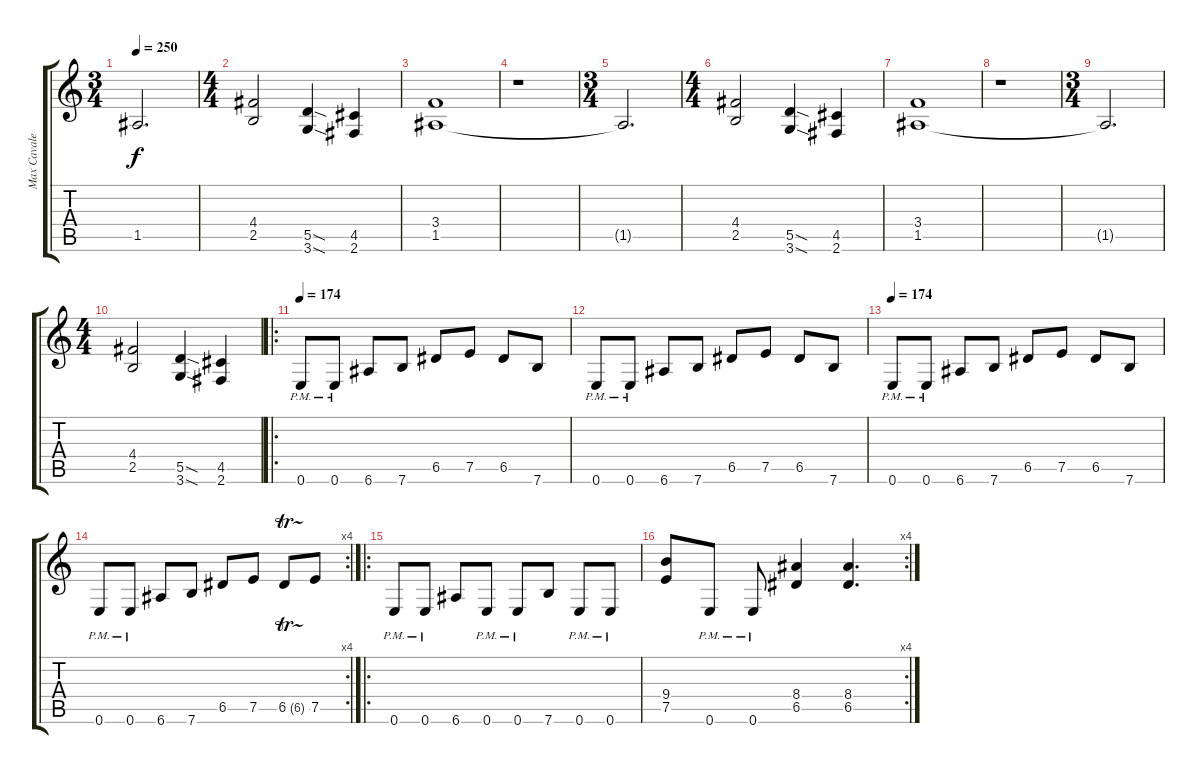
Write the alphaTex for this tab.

\track ("Max Cavalera" "Max Cavale") {solo instrument distortionguitar}
\staff {score tabs}
\tuning (E4 B3 G3 D3 A2 E2) {hide}
\ts (3 4)
\tempo 250
\clef g2
\ks c
1.5{t}.2{d dy f} |
\ts (4 4)
(4.4 2.5).2 (5.5{sod} 3.6{sod}).4 (4.5 2.6).4 |
(3.4 1.5).1 |
r.1 |
\ts (3 4)
1.5{t}.2{d} |
\ts (4 4)
(4.4 2.5).2 (5.5{sod} 3.6{sod}).4 (4.5 2.6).4 |
(3.4 1.5).1 |
r.1 |
\ts (3 4)
1.5{t}.2{d} |
\ts (4 4)
(4.4 2.5).2 (5.5{sod} 3.6{sod}).4 (4.5 2.6).4 |
\ro
\tempo 174
0.6{pm}.8 0.6{pm}.8 6.6.8 7.6.8 6.5.8 7.5.8 6.5.8 7.6.8 |
0.6{pm}.8 0.6{pm}.8 6.6.8 7.6.8 6.5.8 7.5.8 6.5.8 7.6.8 |
\tempo 174
0.6{pm}.8 0.6{pm}.8 6.6.8 7.6.8 6.5.8 7.5.8 6.5.8 7.6.8 |
\rc 4
0.6{pm}.8 0.6{pm}.8 6.6.8 7.6.8 6.5.8 7.5.8 6.5{tr (6 64)}.8 7.5.8 |
\ro
0.6{pm}.8 0.6{pm}.8 6.6.8 0.6{pm}.8 0.6{pm}.8 7.6.8 0.6{pm}.8 0.6{pm}.8 |
\rc 4
(9.4 7.5).8 0.6{pm}.8 0.6{pm}.8 (8.4 6.5).4 (8.4 6.5).4{d}
